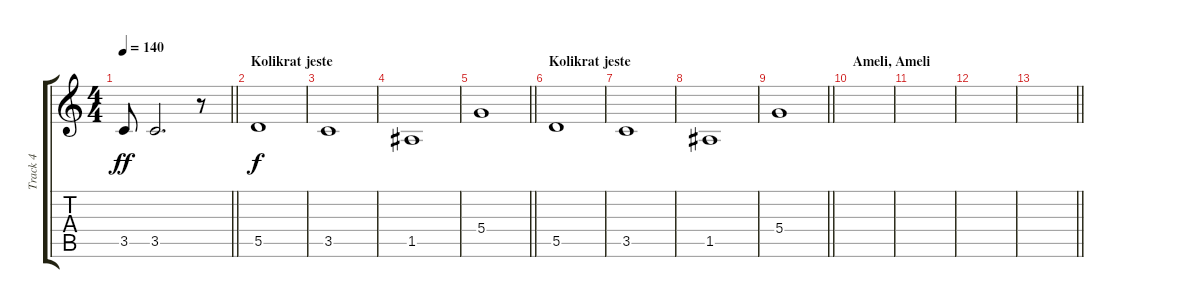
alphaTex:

\track ("Track 4" "Track 4") {instrument electricbassfinger}
\staff {score tabs}
\tuning (E4 B3 G3 D3 A2 E2) {hide}
\ts (4 4)
\tempo 140
\clef g2
\barLineRight lightlight
\ks c
3.5.8{dy ff} 3.5.2{d} r.8 |
\section ("" "Kolikrat jeste")
5.5.1{dy f} |
3.5.1 |
1.5.1 |
\barLineRight lightlight
5.4.1 |
\section ("" "Kolikrat jeste")
5.5.1 |
3.5.1 |
1.5.1 |
\barLineRight lightlight
5.4.1 |
\section ("" "Ameli, Ameli")
|
|
|
\barLineRight lightlight
